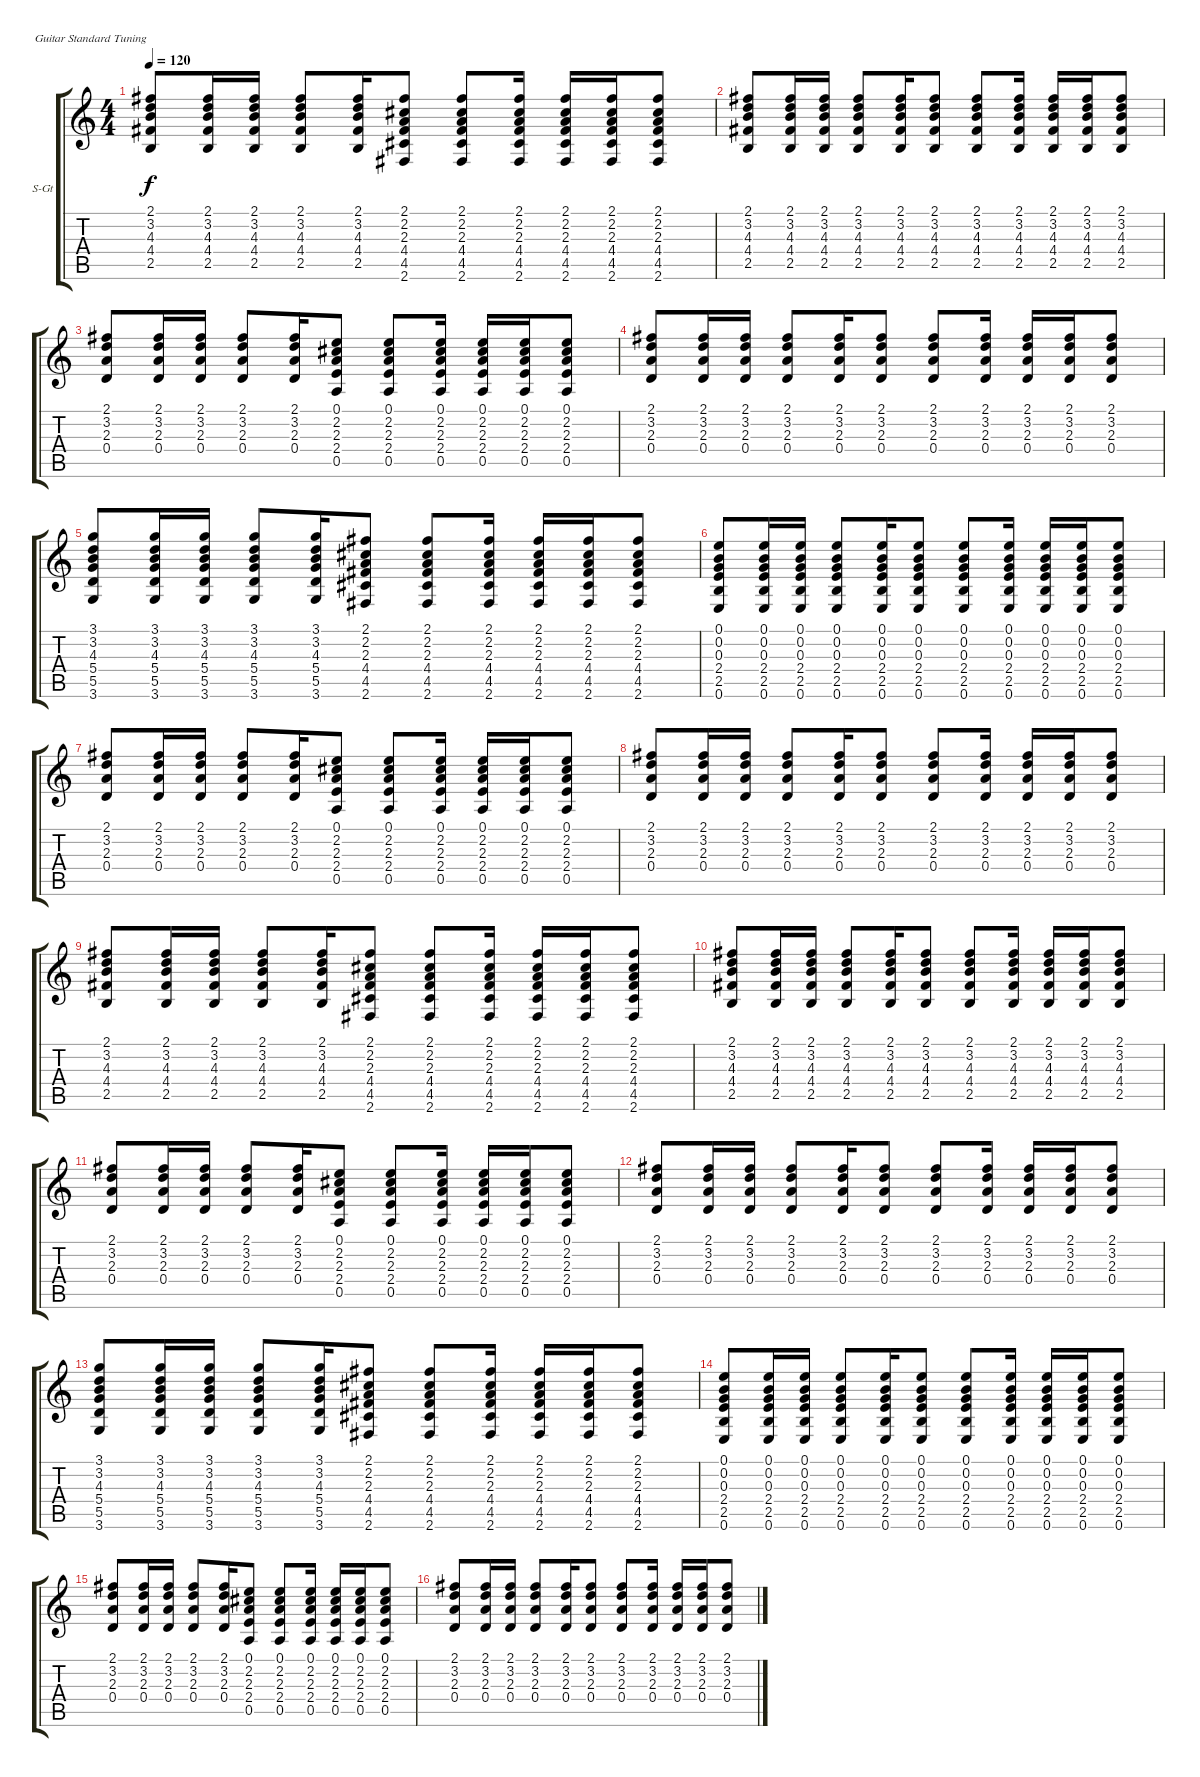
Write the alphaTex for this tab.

\defaultSystemsLayout 4
\bracketExtendMode groupsimilarinstruments
\firstSystemTrackNameOrientation horizontal
\otherSystemsTrackNameOrientation horizontal
\track ("Steel Guitar" "S-Gt") {instrument acousticguitarsteel}
\staff {score tabs}
\tuning (E4 B3 G3 D3 A2 E2)
\ts (4 4)
\tempo 120
\clef g2
\ks c
(2.1 3.2 4.3 4.4 2.5).8{dy f} (2.1 3.2 4.3 4.4 2.5).16 (2.1 3.2 4.3 4.4 2.5).16 (2.1 3.2 4.3 4.4 2.5).8 (2.1 3.2 4.3 4.4 2.5).16 (2.1 2.2 2.3 4.4 4.5 2.6).8 (2.1 2.2 2.3 4.4 4.5 2.6).8 (2.1 2.2 2.3 4.4 4.5 2.6).16 (2.1 2.2 2.3 4.4 4.5 2.6).16 (2.1 2.2 2.3 4.4 4.5 2.6).16 (2.1 2.2 2.3 4.4 4.5 2.6).8 |
(2.1 3.2 4.3 4.4 2.5).8 (2.1 3.2 4.3 4.4 2.5).16 (2.1 3.2 4.3 4.4 2.5).16 (2.1 3.2 4.3 4.4 2.5).8 (2.1 3.2 4.3 4.4 2.5).16 (2.1 3.2 4.3 4.4 2.5).8 (2.1 3.2 4.3 4.4 2.5).8 (2.1 3.2 4.3 4.4 2.5).16 (2.1 3.2 4.3 4.4 2.5).16 (2.1 3.2 4.3 4.4 2.5).16 (2.1 3.2 4.3 4.4 2.5).8 |
(2.1 3.2 2.3 0.4).8 (2.1 3.2 2.3 0.4).16 (2.1 3.2 2.3 0.4).16 (2.1 3.2 2.3 0.4).8 (2.1 3.2 2.3 0.4).16 (0.1 2.2 2.3 2.4 0.5).8 (0.1 2.2 2.3 2.4 0.5).8 (0.1 2.2 2.3 2.4 0.5).16 (0.1 2.2 2.3 2.4 0.5).16 (0.1 2.2 2.3 2.4 0.5).16 (0.1 2.2 2.3 2.4 0.5).8 |
(2.1 3.2 2.3 0.4).8 (2.1 3.2 2.3 0.4).16 (2.1 3.2 2.3 0.4).16 (2.1 3.2 2.3 0.4).8 (2.1 3.2 2.3 0.4).16 (2.1 3.2 2.3 0.4).8 (2.1 3.2 2.3 0.4).8 (2.1 3.2 2.3 0.4).16 (2.1 3.2 2.3 0.4).16 (2.1 3.2 2.3 0.4).16 (2.1 3.2 2.3 0.4).8 |
(3.1 3.2 4.3 5.4 5.5 3.6).8 (3.1 3.2 4.3 5.4 5.5 3.6).16 (3.1 3.2 4.3 5.4 5.5 3.6).16 (3.1 3.2 4.3 5.4 5.5 3.6).8 (3.1 3.2 4.3 5.4 5.5 3.6).16 (2.1 2.2 2.3 4.4 4.5 2.6).8 (2.1 2.2 2.3 4.4 4.5 2.6).8 (2.1 2.2 2.3 4.4 4.5 2.6).16 (2.1 2.2 2.3 4.4 4.5 2.6).16 (2.1 2.2 2.3 4.4 4.5 2.6).16 (2.1 2.2 2.3 4.4 4.5 2.6).8 |
(0.1 0.2 0.3 2.4 2.5 0.6).8 (0.1 0.2 0.3 2.4 2.5 0.6).16 (0.1 0.2 0.3 2.4 2.5 0.6).16 (0.1 0.2 0.3 2.4 2.5 0.6).8 (0.1 0.2 0.3 2.4 2.5 0.6).16 (0.1 0.2 0.3 2.4 2.5 0.6).8 (0.1 0.2 0.3 2.4 2.5 0.6).8 (0.1 0.2 0.3 2.4 2.5 0.6).16 (0.1 0.2 0.3 2.4 2.5 0.6).16 (0.1 0.2 0.3 2.4 2.5 0.6).16 (0.1 0.2 0.3 2.4 2.5 0.6).8 |
(2.1 3.2 2.3 0.4).8 (2.1 3.2 2.3 0.4).16 (2.1 3.2 2.3 0.4).16 (2.1 3.2 2.3 0.4).8 (2.1 3.2 2.3 0.4).16 (0.1 2.2 2.3 2.4 0.5).8 (0.1 2.2 2.3 2.4 0.5).8 (0.1 2.2 2.3 2.4 0.5).16 (0.1 2.2 2.3 2.4 0.5).16 (0.1 2.2 2.3 2.4 0.5).16 (0.1 2.2 2.3 2.4 0.5).8 |
(2.1 3.2 2.3 0.4).8 (2.1 3.2 2.3 0.4).16 (2.1 3.2 2.3 0.4).16 (2.1 3.2 2.3 0.4).8 (2.1 3.2 2.3 0.4).16 (2.1 3.2 2.3 0.4).8 (2.1 3.2 2.3 0.4).8 (2.1 3.2 2.3 0.4).16 (2.1 3.2 2.3 0.4).16 (2.1 3.2 2.3 0.4).16 (2.1 3.2 2.3 0.4).8 |
(2.1 3.2 4.3 4.4 2.5).8 (2.1 3.2 4.3 4.4 2.5).16 (2.1 3.2 4.3 4.4 2.5).16 (2.1 3.2 4.3 4.4 2.5).8 (2.1 3.2 4.3 4.4 2.5).16 (2.1 2.2 2.3 4.4 4.5 2.6).8 (2.1 2.2 2.3 4.4 4.5 2.6).8 (2.1 2.2 2.3 4.4 4.5 2.6).16 (2.1 2.2 2.3 4.4 4.5 2.6).16 (2.1 2.2 2.3 4.4 4.5 2.6).16 (2.1 2.2 2.3 4.4 4.5 2.6).8 |
(2.1 3.2 4.3 4.4 2.5).8 (2.1 3.2 4.3 4.4 2.5).16 (2.1 3.2 4.3 4.4 2.5).16 (2.1 3.2 4.3 4.4 2.5).8 (2.1 3.2 4.3 4.4 2.5).16 (2.1 3.2 4.3 4.4 2.5).8 (2.1 3.2 4.3 4.4 2.5).8 (2.1 3.2 4.3 4.4 2.5).16 (2.1 3.2 4.3 4.4 2.5).16 (2.1 3.2 4.3 4.4 2.5).16 (2.1 3.2 4.3 4.4 2.5).8 |
(2.1 3.2 2.3 0.4).8 (2.1 3.2 2.3 0.4).16 (2.1 3.2 2.3 0.4).16 (2.1 3.2 2.3 0.4).8 (2.1 3.2 2.3 0.4).16 (0.1 2.2 2.3 2.4 0.5).8 (0.1 2.2 2.3 2.4 0.5).8 (0.1 2.2 2.3 2.4 0.5).16 (0.1 2.2 2.3 2.4 0.5).16 (0.1 2.2 2.3 2.4 0.5).16 (0.1 2.2 2.3 2.4 0.5).8 |
(2.1 3.2 2.3 0.4).8 (2.1 3.2 2.3 0.4).16 (2.1 3.2 2.3 0.4).16 (2.1 3.2 2.3 0.4).8 (2.1 3.2 2.3 0.4).16 (2.1 3.2 2.3 0.4).8 (2.1 3.2 2.3 0.4).8 (2.1 3.2 2.3 0.4).16 (2.1 3.2 2.3 0.4).16 (2.1 3.2 2.3 0.4).16 (2.1 3.2 2.3 0.4).8 |
(3.1 3.2 4.3 5.4 5.5 3.6).8 (3.1 3.2 4.3 5.4 5.5 3.6).16 (3.1 3.2 4.3 5.4 5.5 3.6).16 (3.1 3.2 4.3 5.4 5.5 3.6).8 (3.1 3.2 4.3 5.4 5.5 3.6).16 (2.1 2.2 2.3 4.4 4.5 2.6).8 (2.1 2.2 2.3 4.4 4.5 2.6).8 (2.1 2.2 2.3 4.4 4.5 2.6).16 (2.1 2.2 2.3 4.4 4.5 2.6).16 (2.1 2.2 2.3 4.4 4.5 2.6).16 (2.1 2.2 2.3 4.4 4.5 2.6).8 |
(0.1 0.2 0.3 2.4 2.5 0.6).8 (0.1 0.2 0.3 2.4 2.5 0.6).16 (0.1 0.2 0.3 2.4 2.5 0.6).16 (0.1 0.2 0.3 2.4 2.5 0.6).8 (0.1 0.2 0.3 2.4 2.5 0.6).16 (0.1 0.2 0.3 2.4 2.5 0.6).8 (0.1 0.2 0.3 2.4 2.5 0.6).8 (0.1 0.2 0.3 2.4 2.5 0.6).16 (0.1 0.2 0.3 2.4 2.5 0.6).16 (0.1 0.2 0.3 2.4 2.5 0.6).16 (0.1 0.2 0.3 2.4 2.5 0.6).8 |
(2.1 3.2 2.3 0.4).8 (2.1 3.2 2.3 0.4).16 (2.1 3.2 2.3 0.4).16 (2.1 3.2 2.3 0.4).8 (2.1 3.2 2.3 0.4).16 (0.1 2.2 2.3 2.4 0.5).8 (0.1 2.2 2.3 2.4 0.5).8 (0.1 2.2 2.3 2.4 0.5).16 (0.1 2.2 2.3 2.4 0.5).16 (0.1 2.2 2.3 2.4 0.5).16 (0.1 2.2 2.3 2.4 0.5).8 |
(2.1 3.2 2.3 0.4).8 (2.1 3.2 2.3 0.4).16 (2.1 3.2 2.3 0.4).16 (2.1 3.2 2.3 0.4).8 (2.1 3.2 2.3 0.4).16 (2.1 3.2 2.3 0.4).8 (2.1 3.2 2.3 0.4).8 (2.1 3.2 2.3 0.4).16 (2.1 3.2 2.3 0.4).16 (2.1 3.2 2.3 0.4).16 (2.1 3.2 2.3 0.4).8
